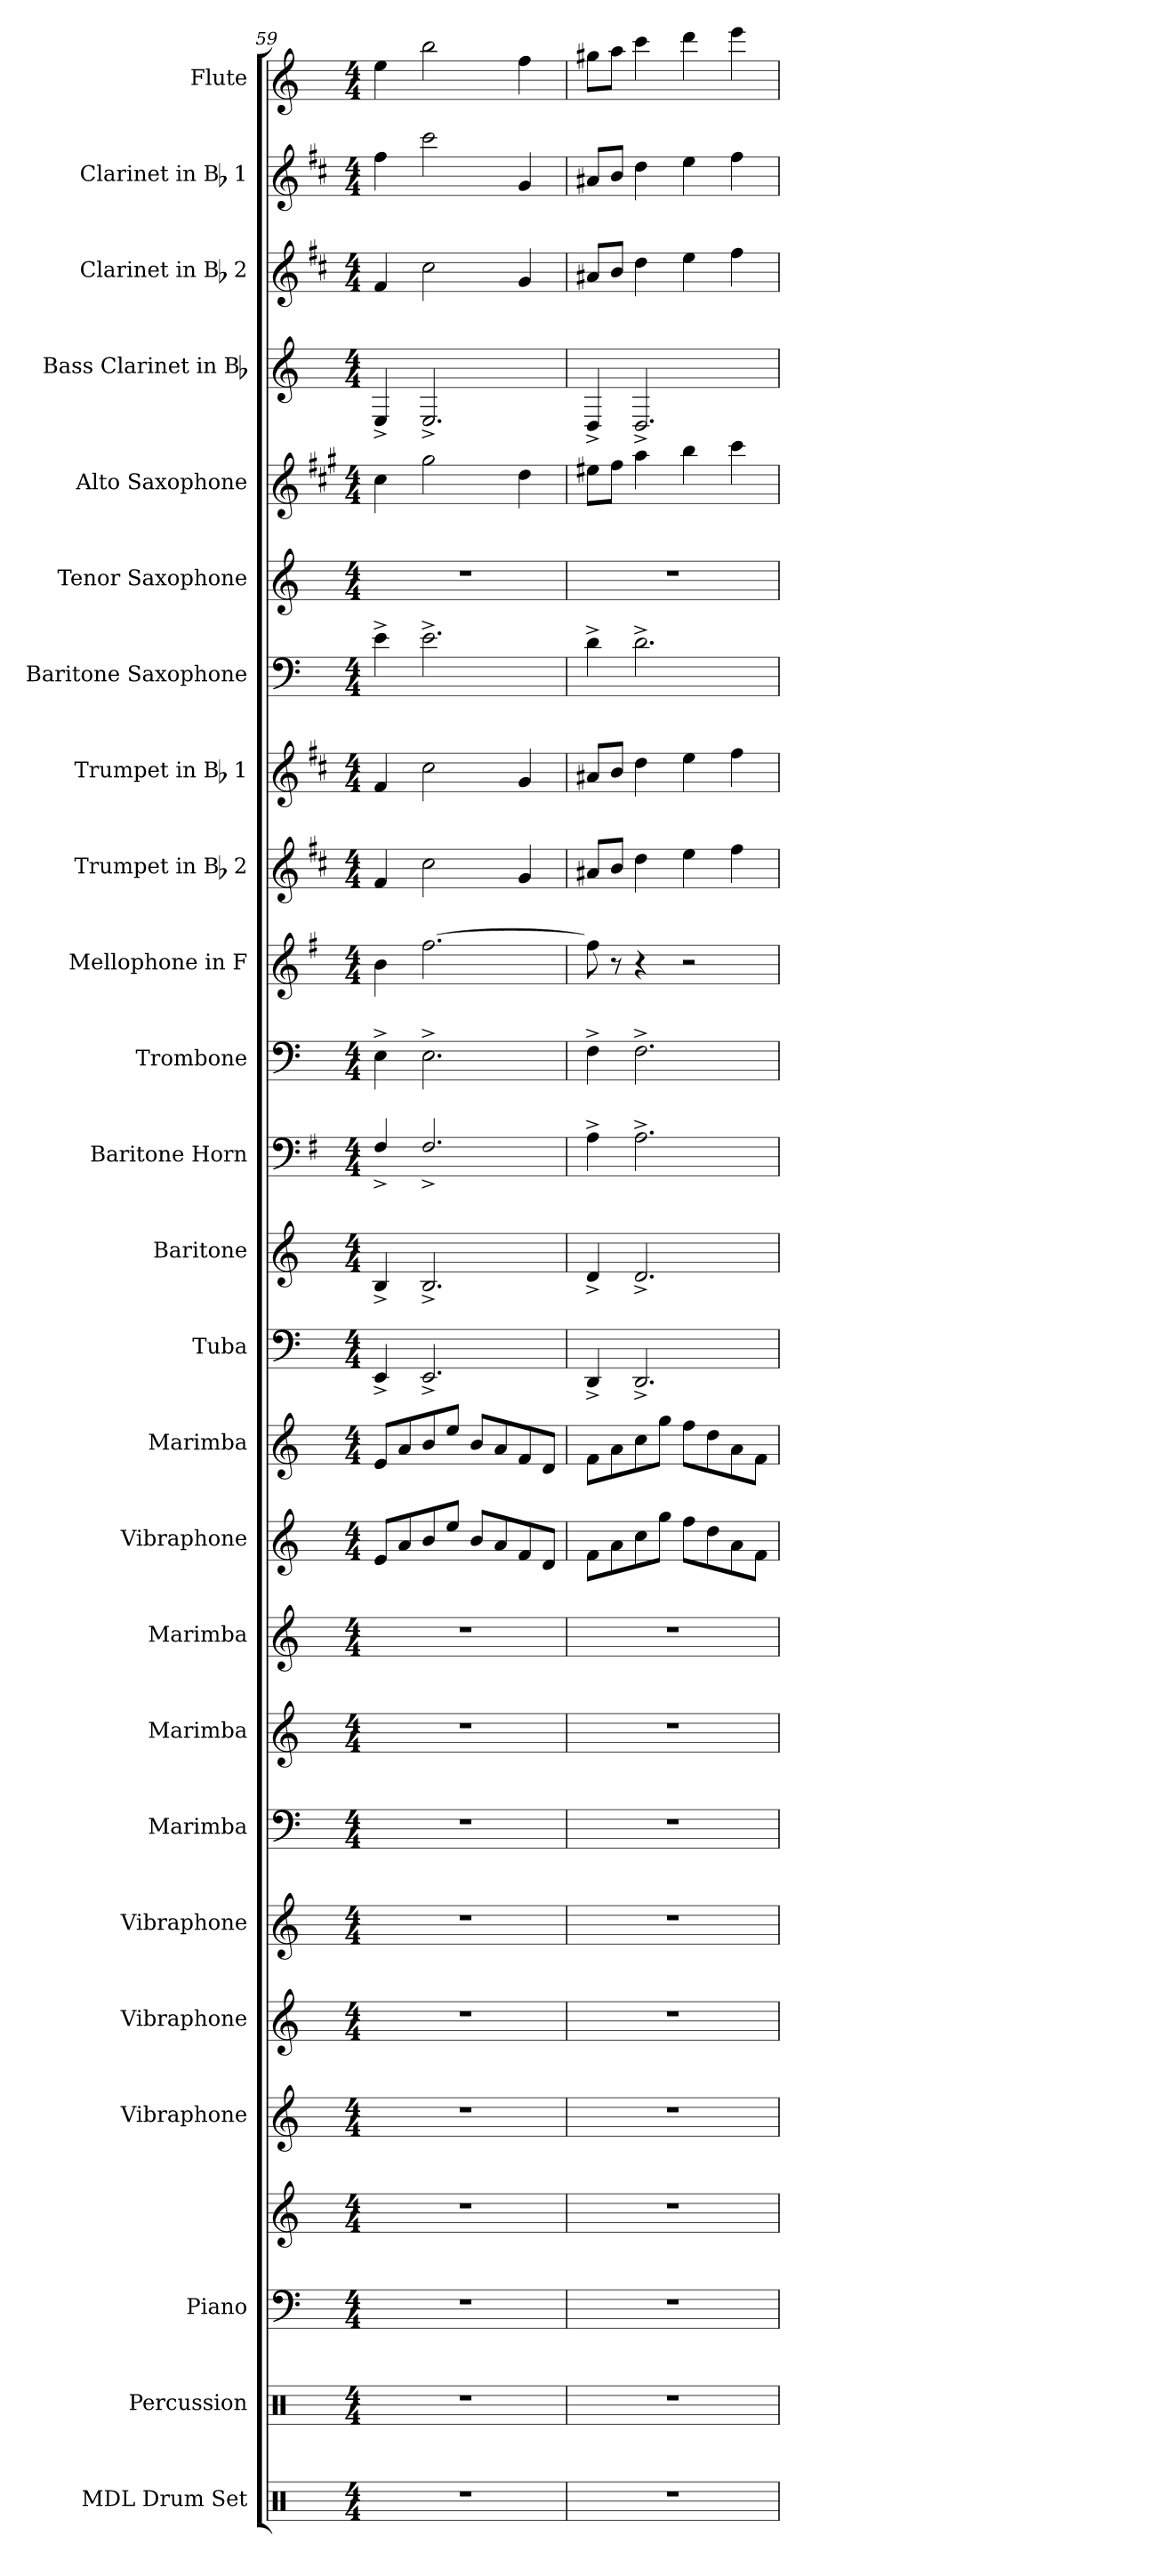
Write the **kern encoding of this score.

**kern	**kern	**kern	**kern	**kern	**kern	**kern	**kern	**kern	**kern	**kern	**kern	**kern	**kern	**kern	**kern	**kern	**kern	**kern	**kern	**kern	**kern	**kern	**kern	**kern	**kern
*part25	*part24	*part23	*part23	*part22	*part21	*part20	*part19	*part18	*part17	*part16	*part15	*part14	*part13	*part12	*part11	*part10	*part9	*part8	*part7	*part6	*part5	*part4	*part3	*part2	*part1
*staff26	*staff25	*staff24	*staff23	*staff22	*staff21	*staff20	*staff19	*staff18	*staff17	*staff16	*staff15	*staff14	*staff13	*staff12	*staff11	*staff10	*staff9	*staff8	*staff7	*staff6	*staff5	*staff4	*staff3	*staff2	*staff1
*I"MDL Drum Set	*I"Percussion	*I"Piano	*	*I"Vibraphone	*I"Vibraphone	*I"Vibraphone	*I"Marimba	*I"Marimba	*I"Marimba	*I"Vibraphone	*I"Marimba	*I"Tuba	*I"Baritone	*I"Baritone Horn	*I"Trombone	*I"Mellophone in F	*I"Trumpet in Bb 2	*I"Trumpet in Bb 1	*I"Baritone Saxophone	*I"Tenor Saxophone	*I"Alto Saxophone	*I"Bass Clarinet in Bb	*I"Clarinet in Bb 2	*I"Clarinet in Bb 1	*I"Flute
*I'D. S.	*I'Perc.	*I'Pno.	*	*I'Vib.	*I'Vib.	*I'Vib.	*I'Mrm.	*I'Mrm.	*I'Mrm.	*I'Vib.	*I'Mar.	*I'Tba.	*I'Bar.	*I'Bar. Hn.	*I'Tbn.	*I'Mln.	*I'Tpt. 2	*I'Tpt. 1	*I'Bari. Sax.	*I'Ten. Sax.	*I'Alto Sax.	*I'B. Cl.	*I'Cl. 2	*I'Cl. 1	*I'Fl.
*clefX	*clefX	*clefF4	*clefG2	*clefG2	*clefG2	*clefG2	*clefF4	*clefG2	*clefG2	*clefG2	*clefG2	*clefF4	*clefG2	*clefF4	*clefF4	*clefG2	*clefG2	*clefG2	*clefF4	*clefG2	*clefG2	*clefG2	*clefG2	*clefG2	*clefG2
*	*	*	*	*	*	*	*	*	*	*	*	*	*ITrd8c14	*ITrd4c7	*	*ITrd4c7	*ITrd1c2	*ITrd1c2	*ITrd12c21	*ITrd8c14	*ITrd5c9	*ITrd8c14	*ITrd1c2	*ITrd1c2	*
*k[]	*k[]	*k[]	*k[]	*k[]	*k[]	*k[]	*k[]	*k[]	*k[]	*k[]	*k[]	*k[]	*k[]	*k[]	*k[]	*k[]	*k[]	*k[]	*k[]	*k[]	*k[]	*k[]	*k[]	*k[]	*k[]
*M4/4	*M4/4	*M4/4	*M4/4	*M4/4	*M4/4	*M4/4	*M4/4	*M4/4	*M4/4	*M4/4	*M4/4	*M4/4	*M4/4	*M4/4	*M4/4	*M4/4	*M4/4	*M4/4	*M4/4	*M4/4	*M4/4	*M4/4	*M4/4	*M4/4	*M4/4
=59	=59	=59	=59	=59	=59	=59	=59	=59	=59	=59	=59	=59	=59	=59	=59	=59	=59	=59	=59	=59	=59	=59	=59	=59	=59
1r	1r	1r	1r	1r	1r	1r	1r	1r	1r	8e/L	8e/L	4EE^/	4BB^/	4BB^/	4E^\	4e\	4e/	4e/	4E^\	1r	4e\	4EE^/	4e/	4ee\	4ee\
.	.	.	.	.	.	.	.	.	.	8a/	8a/	.	.	.	.	.	.	.	.	.	.	.	.	.	.
.	.	.	.	.	.	.	.	.	.	8b/	8b/	2.EE^/	2.BB^/	2.BB^/	2.E^\	[2.b\	2b\	2b\	2.E^\	.	2b\	2.EE^/	2b\	2bb\	2bb\
.	.	.	.	.	.	.	.	.	.	8ee/J	8ee/J	.	.	.	.	.	.	.	.	.	.	.	.	.	.
.	.	.	.	.	.	.	.	.	.	8b/L	8b/L	.	.	.	.	.	.	.	.	.	.	.	.	.	.
.	.	.	.	.	.	.	.	.	.	8a/	8a/	.	.	.	.	.	.	.	.	.	.	.	.	.	.
.	.	.	.	.	.	.	.	.	.	8f/	8f/	.	.	.	.	.	4f/	4f/	.	.	4f\	.	4f/	4f/	4ff\
.	.	.	.	.	.	.	.	.	.	8d/J	8d/J	.	.	.	.	.	.	.	.	.	.	.	.	.	.
=60	=60	=60	=60	=60	=60	=60	=60	=60	=60	=60	=60	=60	=60	=60	=60	=60	=60	=60	=60	=60	=60	=60	=60	=60	=60
1r	1r	1r	1r	1r	1r	1r	1r	1r	1r	8f\L	8f\L	4DD^/	4D^/	4D^\	4F^\	8b\]	8g#X/L	8g#X/L	4D^\	1r	8g#X\L	4DD^/	8g#X/L	8g#X/L	8gg#X\L
.	.	.	.	.	.	.	.	.	.	8a\	8a\	.	.	.	.	8r	8a/J	8a/J	.	.	8a\J	.	8a/J	8a/J	8aa\J
.	.	.	.	.	.	.	.	.	.	8cc\	8cc\	2.DD^/	2.D^/	2.D^\	2.F^\	4r	4cc\	4cc\	2.D^\	.	4cc\	2.DD^/	4cc\	4cc\	4ccc\
.	.	.	.	.	.	.	.	.	.	8gg\J	8gg\J	.	.	.	.	.	.	.	.	.	.	.	.	.	.
.	.	.	.	.	.	.	.	.	.	8ff\L	8ff\L	.	.	.	.	2r	4dd\	4dd\	.	.	4dd\	.	4dd\	4dd\	4ddd\
.	.	.	.	.	.	.	.	.	.	8dd\	8dd\	.	.	.	.	.	.	.	.	.	.	.	.	.	.
.	.	.	.	.	.	.	.	.	.	8a\	8a\	.	.	.	.	.	4ee\	4ee\	.	.	4ee\	.	4ee\	4ee\	4eee\
.	.	.	.	.	.	.	.	.	.	8f\J	8f\J	.	.	.	.	.	.	.	.	.	.	.	.	.	.
=	=	=	=	=	=	=	=	=	=	=	=	=	=	=	=	=	=	=	=	=	=	=	=	=	=
*-	*-	*-	*-	*-	*-	*-	*-	*-	*-	*-	*-	*-	*-	*-	*-	*-	*-	*-	*-	*-	*-	*-	*-	*-	*-
